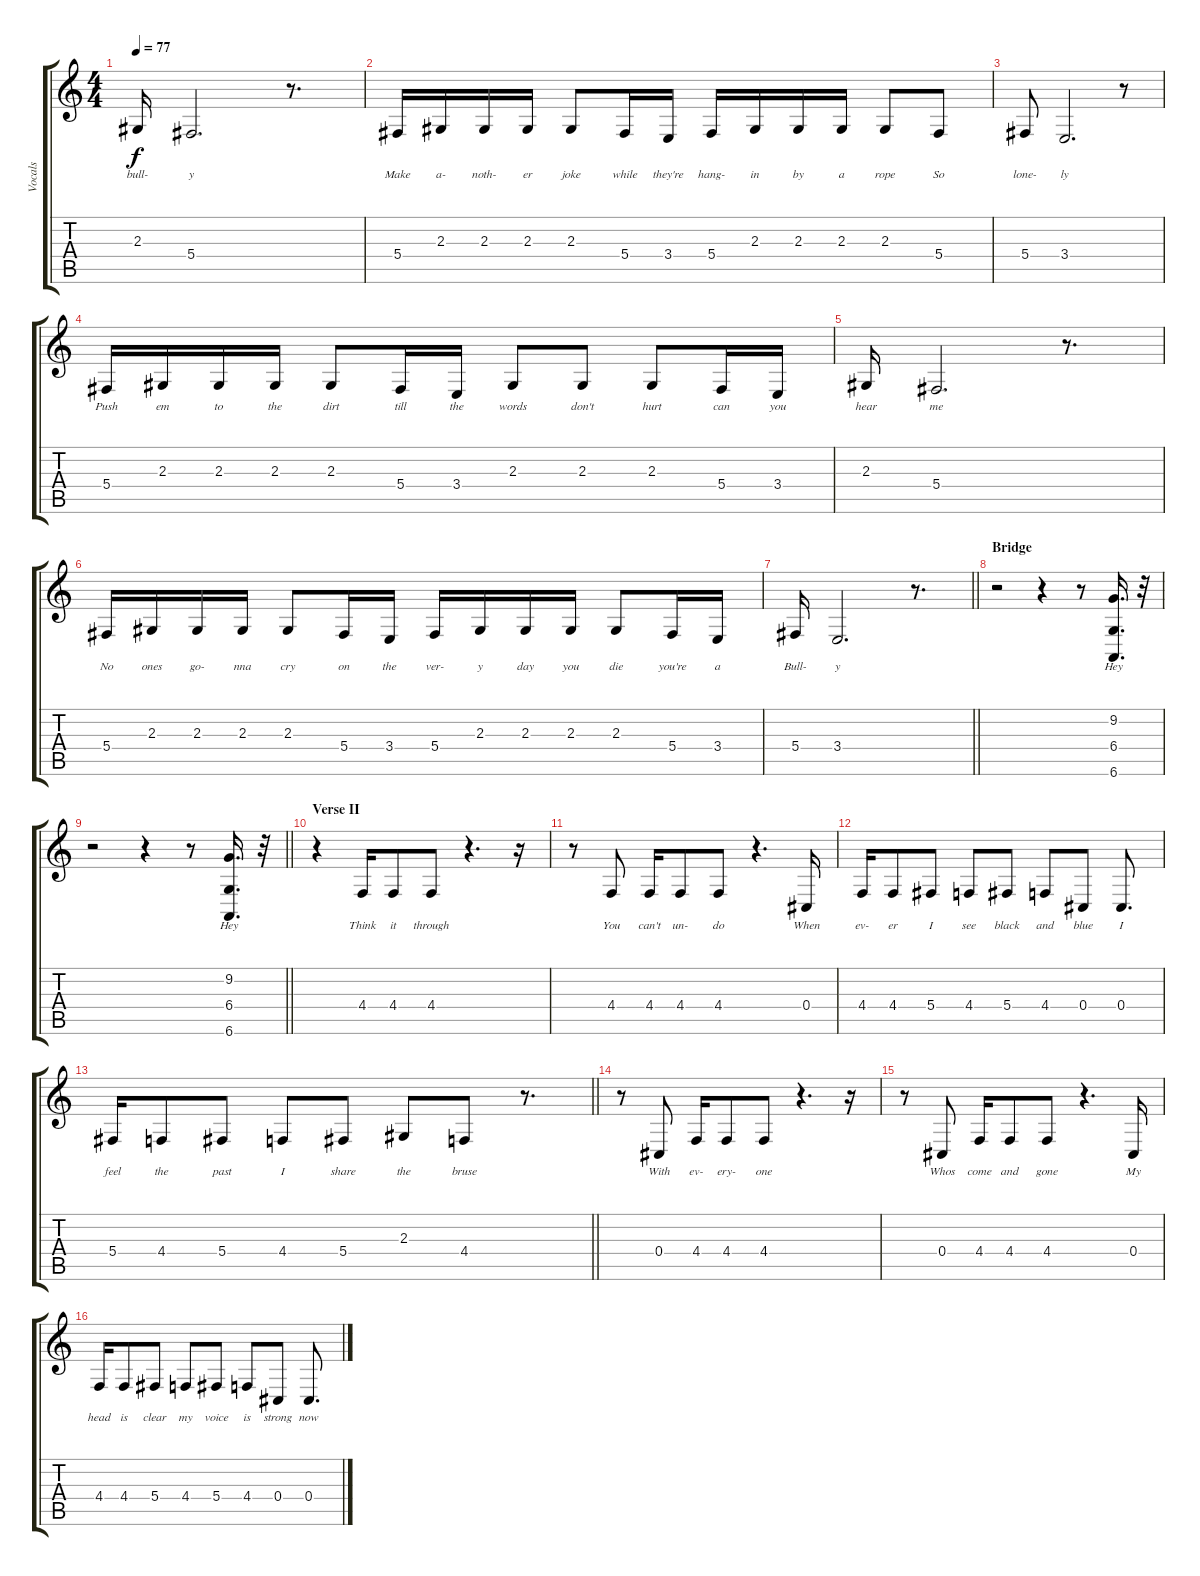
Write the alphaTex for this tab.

\track ("Vocals" "Vocals") {instrument bassoon}
\staff {score tabs}
\tuning (Eb4 Bb3 Gb3 Db3 Ab2 Eb2) {hide}
\ts (4 4)
\tempo 77
\clef g2
\ks c
2.3.16{lyrics (0 "bull-") lyrics (1 "") lyrics (2 "") lyrics (3 "") lyrics (4 "") dy f} 5.4.2{d lyrics (0 "y") lyrics (1 "") lyrics (2 "") lyrics (3 "") lyrics (4 "")} r.8{d} |
5.4.16{lyrics (0 "Make") lyrics (1 "") lyrics (2 "") lyrics (3 "") lyrics (4 "")} 2.3.16{lyrics (0 "a-") lyrics (1 "") lyrics (2 "") lyrics (3 "") lyrics (4 "")} 2.3.16{lyrics (0 "noth-") lyrics (1 "") lyrics (2 "") lyrics (3 "") lyrics (4 "")} 2.3.16{lyrics (0 "er") lyrics (1 "") lyrics (2 "") lyrics (3 "") lyrics (4 "")} 2.3.8{lyrics (0 "joke") lyrics (1 "") lyrics (2 "") lyrics (3 "") lyrics (4 "")} 5.4.16{lyrics (0 "while") lyrics (1 "") lyrics (2 "") lyrics (3 "") lyrics (4 "")} 3.4.16{lyrics (0 "they're") lyrics (1 "") lyrics (2 "") lyrics (3 "") lyrics (4 "")} 5.4.16{lyrics (0 "hang-") lyrics (1 "") lyrics (2 "") lyrics (3 "") lyrics (4 "")} 2.3.16{lyrics (0 "in") lyrics (1 "") lyrics (2 "") lyrics (3 "") lyrics (4 "")} 2.3.16{lyrics (0 "by") lyrics (1 "") lyrics (2 "") lyrics (3 "") lyrics (4 "")} 2.3.16{lyrics (0 "a") lyrics (1 "") lyrics (2 "") lyrics (3 "") lyrics (4 "")} 2.3.8{lyrics (0 "rope") lyrics (1 "") lyrics (2 "") lyrics (3 "") lyrics (4 "")} 5.4.8{lyrics (0 "So") lyrics (1 "") lyrics (2 "") lyrics (3 "") lyrics (4 "")} |
5.4.8{lyrics (0 "lone-") lyrics (1 "") lyrics (2 "") lyrics (3 "") lyrics (4 "")} 3.4.2{d lyrics (0 "ly") lyrics (1 "") lyrics (2 "") lyrics (3 "") lyrics (4 "")} r.8 |
5.4.16{lyrics (0 "Push") lyrics (1 "") lyrics (2 "") lyrics (3 "") lyrics (4 "")} 2.3.16{lyrics (0 "em") lyrics (1 "") lyrics (2 "") lyrics (3 "") lyrics (4 "")} 2.3.16{lyrics (0 "to") lyrics (1 "") lyrics (2 "") lyrics (3 "") lyrics (4 "")} 2.3.16{lyrics (0 "the") lyrics (1 "") lyrics (2 "") lyrics (3 "") lyrics (4 "")} 2.3.8{lyrics (0 "dirt") lyrics (1 "") lyrics (2 "") lyrics (3 "") lyrics (4 "")} 5.4.16{lyrics (0 "till") lyrics (1 "") lyrics (2 "") lyrics (3 "") lyrics (4 "")} 3.4.16{lyrics (0 "the") lyrics (1 "") lyrics (2 "") lyrics (3 "") lyrics (4 "")} 2.3.8{lyrics (0 "words") lyrics (1 "") lyrics (2 "") lyrics (3 "") lyrics (4 "")} 2.3.8{lyrics (0 "don't") lyrics (1 "") lyrics (2 "") lyrics (3 "") lyrics (4 "")} 2.3.8{lyrics (0 "hurt") lyrics (1 "") lyrics (2 "") lyrics (3 "") lyrics (4 "")} 5.4.16{lyrics (0 "can") lyrics (1 "") lyrics (2 "") lyrics (3 "") lyrics (4 "")} 3.4.16{lyrics (0 "you") lyrics (1 "") lyrics (2 "") lyrics (3 "") lyrics (4 "")} |
2.3.16{lyrics (0 "hear") lyrics (1 "") lyrics (2 "") lyrics (3 "") lyrics (4 "")} 5.4.2{d lyrics (0 "me") lyrics (1 "") lyrics (2 "") lyrics (3 "") lyrics (4 "")} r.8{d} |
5.4.16{lyrics (0 "No") lyrics (1 "") lyrics (2 "") lyrics (3 "") lyrics (4 "")} 2.3.16{lyrics (0 "ones") lyrics (1 "") lyrics (2 "") lyrics (3 "") lyrics (4 "")} 2.3.16{lyrics (0 "go-") lyrics (1 "") lyrics (2 "") lyrics (3 "") lyrics (4 "")} 2.3.16{lyrics (0 "nna") lyrics (1 "") lyrics (2 "") lyrics (3 "") lyrics (4 "")} 2.3.8{lyrics (0 "cry") lyrics (1 "") lyrics (2 "") lyrics (3 "") lyrics (4 "")} 5.4.16{lyrics (0 "on") lyrics (1 "") lyrics (2 "") lyrics (3 "") lyrics (4 "")} 3.4.16{lyrics (0 "the") lyrics (1 "") lyrics (2 "") lyrics (3 "") lyrics (4 "")} 5.4.16{lyrics (0 "ver-") lyrics (1 "") lyrics (2 "") lyrics (3 "") lyrics (4 "")} 2.3.16{lyrics (0 "y") lyrics (1 "") lyrics (2 "") lyrics (3 "") lyrics (4 "")} 2.3.16{lyrics (0 "day") lyrics (1 "") lyrics (2 "") lyrics (3 "") lyrics (4 "")} 2.3.16{lyrics (0 "you") lyrics (1 "") lyrics (2 "") lyrics (3 "") lyrics (4 "")} 2.3.8{lyrics (0 "die") lyrics (1 "") lyrics (2 "") lyrics (3 "") lyrics (4 "")} 5.4.16{lyrics (0 "you're") lyrics (1 "") lyrics (2 "") lyrics (3 "") lyrics (4 "")} 3.4.16{lyrics (0 "a") lyrics (1 "") lyrics (2 "") lyrics (3 "") lyrics (4 "")} |
\barLineRight lightlight
5.4.16{lyrics (0 "Bull-") lyrics (1 "") lyrics (2 "") lyrics (3 "") lyrics (4 "")} 3.4.2{d lyrics (0 "y") lyrics (1 "") lyrics (2 "") lyrics (3 "") lyrics (4 "")} r.8{d} |
\section ("" "Bridge")
r.2 r.4 r.8 (9.2 6.4 6.6).16{d lyrics (0 "Hey") lyrics (1 "") lyrics (2 "") lyrics (3 "") lyrics (4 "")} r.32 |
\barLineRight lightlight
r.2 r.4 r.8 (9.2 6.4 6.6).16{d lyrics (0 "Hey") lyrics (1 "") lyrics (2 "") lyrics (3 "") lyrics (4 "")} r.32 |
\section ("" "Verse II")
r.4 4.4.16{lyrics (0 "Think") lyrics (1 "") lyrics (2 "") lyrics (3 "") lyrics (4 "")} 4.4.8{lyrics (0 "it") lyrics (1 "") lyrics (2 "") lyrics (3 "") lyrics (4 "")} 4.4.8{lyrics (0 "through") lyrics (1 "") lyrics (2 "") lyrics (3 "") lyrics (4 "")} r.4{d} r.16 |
r.8 4.4.8{lyrics (0 "You") lyrics (1 "") lyrics (2 "") lyrics (3 "") lyrics (4 "")} 4.4.16{lyrics (0 "can't") lyrics (1 "") lyrics (2 "") lyrics (3 "") lyrics (4 "")} 4.4.8{lyrics (0 "un-") lyrics (1 "") lyrics (2 "") lyrics (3 "") lyrics (4 "")} 4.4.8{lyrics (0 "do") lyrics (1 "") lyrics (2 "") lyrics (3 "") lyrics (4 "")} r.4{d} 0.4.16{lyrics (0 "When") lyrics (1 "") lyrics (2 "") lyrics (3 "") lyrics (4 "")} |
4.4.16{lyrics (0 "ev-") lyrics (1 "") lyrics (2 "") lyrics (3 "") lyrics (4 "")} 4.4.8{lyrics (0 "er") lyrics (1 "") lyrics (2 "") lyrics (3 "") lyrics (4 "")} 5.4.8{lyrics (0 "I") lyrics (1 "") lyrics (2 "") lyrics (3 "") lyrics (4 "")} 4.4.8{lyrics (0 "see") lyrics (1 "") lyrics (2 "") lyrics (3 "") lyrics (4 "")} 5.4.8{lyrics (0 "black") lyrics (1 "") lyrics (2 "") lyrics (3 "") lyrics (4 "")} 4.4.8{lyrics (0 "and") lyrics (1 "") lyrics (2 "") lyrics (3 "") lyrics (4 "")} 0.4.8{lyrics (0 "blue") lyrics (1 "") lyrics (2 "") lyrics (3 "") lyrics (4 "")} 0.4.8{d lyrics (0 "I") lyrics (1 "") lyrics (2 "") lyrics (3 "") lyrics (4 "")} |
\barLineRight lightlight
5.4.16{lyrics (0 "feel") lyrics (1 "") lyrics (2 "") lyrics (3 "") lyrics (4 "")} 4.4.8{lyrics (0 "the") lyrics (1 "") lyrics (2 "") lyrics (3 "") lyrics (4 "")} 5.4.8{lyrics (0 "past") lyrics (1 "") lyrics (2 "") lyrics (3 "") lyrics (4 "")} 4.4.8{lyrics (0 "I") lyrics (1 "") lyrics (2 "") lyrics (3 "") lyrics (4 "")} 5.4.8{lyrics (0 "share") lyrics (1 "") lyrics (2 "") lyrics (3 "") lyrics (4 "")} 2.3.8{lyrics (0 "the") lyrics (1 "") lyrics (2 "") lyrics (3 "") lyrics (4 "")} 4.4.8{lyrics (0 "bruse") lyrics (1 "") lyrics (2 "") lyrics (3 "") lyrics (4 "")} r.8{d} |
r.8 0.4.8{lyrics (0 "With") lyrics (1 "") lyrics (2 "") lyrics (3 "") lyrics (4 "")} 4.4.16{lyrics (0 "ev-") lyrics (1 "") lyrics (2 "") lyrics (3 "") lyrics (4 "")} 4.4.8{lyrics (0 "ery-") lyrics (1 "") lyrics (2 "") lyrics (3 "") lyrics (4 "")} 4.4.8{lyrics (0 "one") lyrics (1 "") lyrics (2 "") lyrics (3 "") lyrics (4 "")} r.4{d} r.16 |
r.8 0.4.8{lyrics (0 "Whos") lyrics (1 "") lyrics (2 "") lyrics (3 "") lyrics (4 "")} 4.4.16{lyrics (0 "come") lyrics (1 "") lyrics (2 "") lyrics (3 "") lyrics (4 "")} 4.4.8{lyrics (0 "and") lyrics (1 "") lyrics (2 "") lyrics (3 "") lyrics (4 "")} 4.4.8{lyrics (0 "gone") lyrics (1 "") lyrics (2 "") lyrics (3 "") lyrics (4 "")} r.4{d} 0.4.16{lyrics (0 "My") lyrics (1 "") lyrics (2 "") lyrics (3 "") lyrics (4 "")} |
4.4.16{lyrics (0 "head") lyrics (1 "") lyrics (2 "") lyrics (3 "") lyrics (4 "")} 4.4.8{lyrics (0 "is") lyrics (1 "") lyrics (2 "") lyrics (3 "") lyrics (4 "")} 5.4.8{lyrics (0 "clear") lyrics (1 "") lyrics (2 "") lyrics (3 "") lyrics (4 "")} 4.4.8{lyrics (0 "my") lyrics (1 "") lyrics (2 "") lyrics (3 "") lyrics (4 "")} 5.4.8{lyrics (0 "voice") lyrics (1 "") lyrics (2 "") lyrics (3 "") lyrics (4 "")} 4.4.8{lyrics (0 "is") lyrics (1 "") lyrics (2 "") lyrics (3 "") lyrics (4 "")} 0.4.8{lyrics (0 "strong") lyrics (1 "") lyrics (2 "") lyrics (3 "") lyrics (4 "")} 0.4.8{d lyrics (0 "now") lyrics (1 "") lyrics (2 "") lyrics (3 "") lyrics (4 "")}
